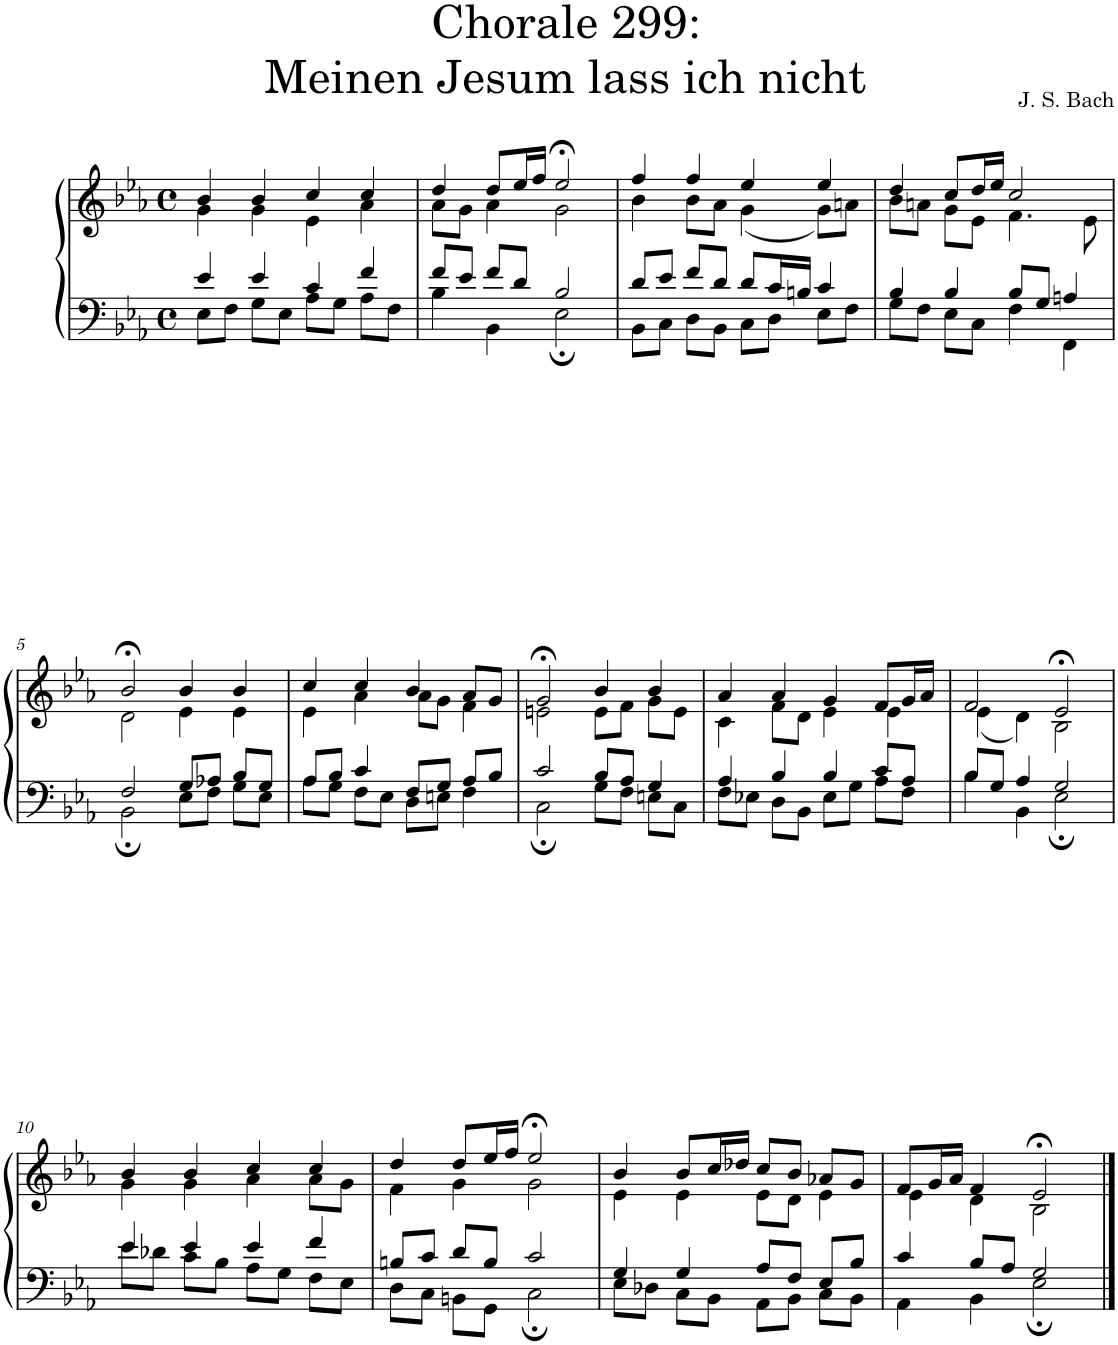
**kern	**kern
*part1	*part1
*staff2	*staff1
*I"S,A	*
*clefF4	*clefG2
*k[b-e-a-]	*k[b-e-a-]
*M4/4	*M4/4
*met(c)	*met(c)
=1	=1
*^	*^
4e-/	8E-\L	4b-/	4g\
.	8F\J	.	.
4e-/	8G\L	4b-/	4g\
.	8E-\J	.	.
4c/	8A-\L	4cc/	4e-\
.	8G\J	.	.
4f/	8A-\L	4cc/	4a-\
.	8F\J	.	.
=2	=2	=2	=2
8f/L	4B-\	4dd/	8a-\L
8e-/J	.	.	8g\J
8f/L	4BB-\	8dd/L	4a-\
8d/J	.	16ee-/L	.
.	.	16ff/JJ	.
2B-/	2E-;\	2ee-;</	2g\
=3	=3	=3	=3
8d/L	8BB-\L	4ff/	4b-\
8e-/J	8C\J	.	.
8f/L	8D\L	4ff/	8b-\L
8d/J	8BB-\J	.	8a-\J
8d/L	8C\L	4ee-/	(<4g\
16c/L	8D\J	.	.
16Bn/JJ	.	.	.
4c/	8E-\L	4ee-/	8g\L)
.	8F\J	.	8an\J
=4	=4	=4	=4
4B-/	8G\L	4dd/	8b-\L
.	8F\J	.	8an\J
4B-/	8E-\L	8cc/L	8g\L
.	8C\J	16dd/L	8e-\J
.	.	16ee-/JJ	.
8B-/L	4F\	2cc/	4.f\
8G/J	.	.	.
4An/	4FF\	.	.
.	.	.	8e-\
!!LO:LB:g=z	!!
=5	=5	=5	=5
2F/	2BB-;\	2b-;</	2d\
8G/L	8E-\L	4b-/	4e-\
8A-X/J	8F\J	.	.
8B-/L	8G\L	4b-/	4e-\
8G/J	8E-\J	.	.
=6	=6	=6	=6
8A-/L	8A-\L	4cc/	4e-\
8B-/J	8G\J	.	.
4c/	8F\L	4cc/	4a-\
.	8E-\J	.	.
8F/L	8D\L	4b-/	8a-\L
8G/J	8En\J	.	8g\J
8A-/L	4F\	8a-/L	4f\
8B-/J	.	8g/J	.
=7	=7	=7	=7
2c/	2C;\	2g;</	2en\
8B-/L	8G\L	4b-/	8e\L
8A-/J	8F\J	.	8f\J
4G/	8En\L	4b-/	8g\L
.	8C\J	.	8e\J
=8	=8	=8	=8
4A-/	8F\L	4a-/	4c\
.	8E-X\J	.	.
4B-/	8D\L	4a-/	8f\L
.	8BB-\J	.	8d\J
4B-/	8E-\L	4g/	4e-\
.	8G\J	.	.
8c/L	8A-\L	8f/L	4e-\
8A-/J	8F\J	16g/L	.
.	.	16a-/JJ	.
=9	=9	=9	=9
8B-/L	4B-\	2f/	(<4e-\
8G/J	.	.	.
4A-/	4BB-\	.	4d\)
2G/	2E-;\	2e-;</	2B-\
!!LO:LB:g=z	!!
=10	=10	=10	=10
4e-/	8e-\L	4b-/	4g\
.	8d-X\J	.	.
4e-/	8c\L	4b-/	4g\
.	8B-\J	.	.
4e-/	8A-\L	4cc/	4a-\
.	8G\J	.	.
4f/	8F\L	4cc/	8a-\L
.	8E-\J	.	8g\J
=11	=11	=11	=11
8Bn/L	8D\L	4dd/	4f\
8c/J	8C\J	.	.
8d/L	8BBn\L	8dd/L	4g\
8B/J	8GG\J	16ee-/L	.
.	.	16ff/JJ	.
2c/	2C;\	2ee-;</	2g\
=12	=12	=12	=12
4G/	8E-\L	4b-/	4e-\
.	8D-X\J	.	.
4G/	8C\L	8b-/L	4e-\
.	8BB-\J	16cc/L	.
.	.	16dd-X/JJ	.
8A-/L	8AA-\L	8cc/L	8e-\L
8F/J	8BB-\J	8b-/J	8d\J
8E-/L	8C\L	8a-X/L	4e-\
8B-/J	8BB-\J	8g/J	.
=13	=13	=13	=13
4c/	4AA-\	8f/L	4e-\
.	.	16g/L	.
.	.	16a-/JJ	.
8B-/L	4BB-\	4f/	4d\
8A-/J	.	.	.
2G/	2E-;\	2e-;</	2B-\
*v	*v	*	*
*	*v	*v
==	==
*-	*-
